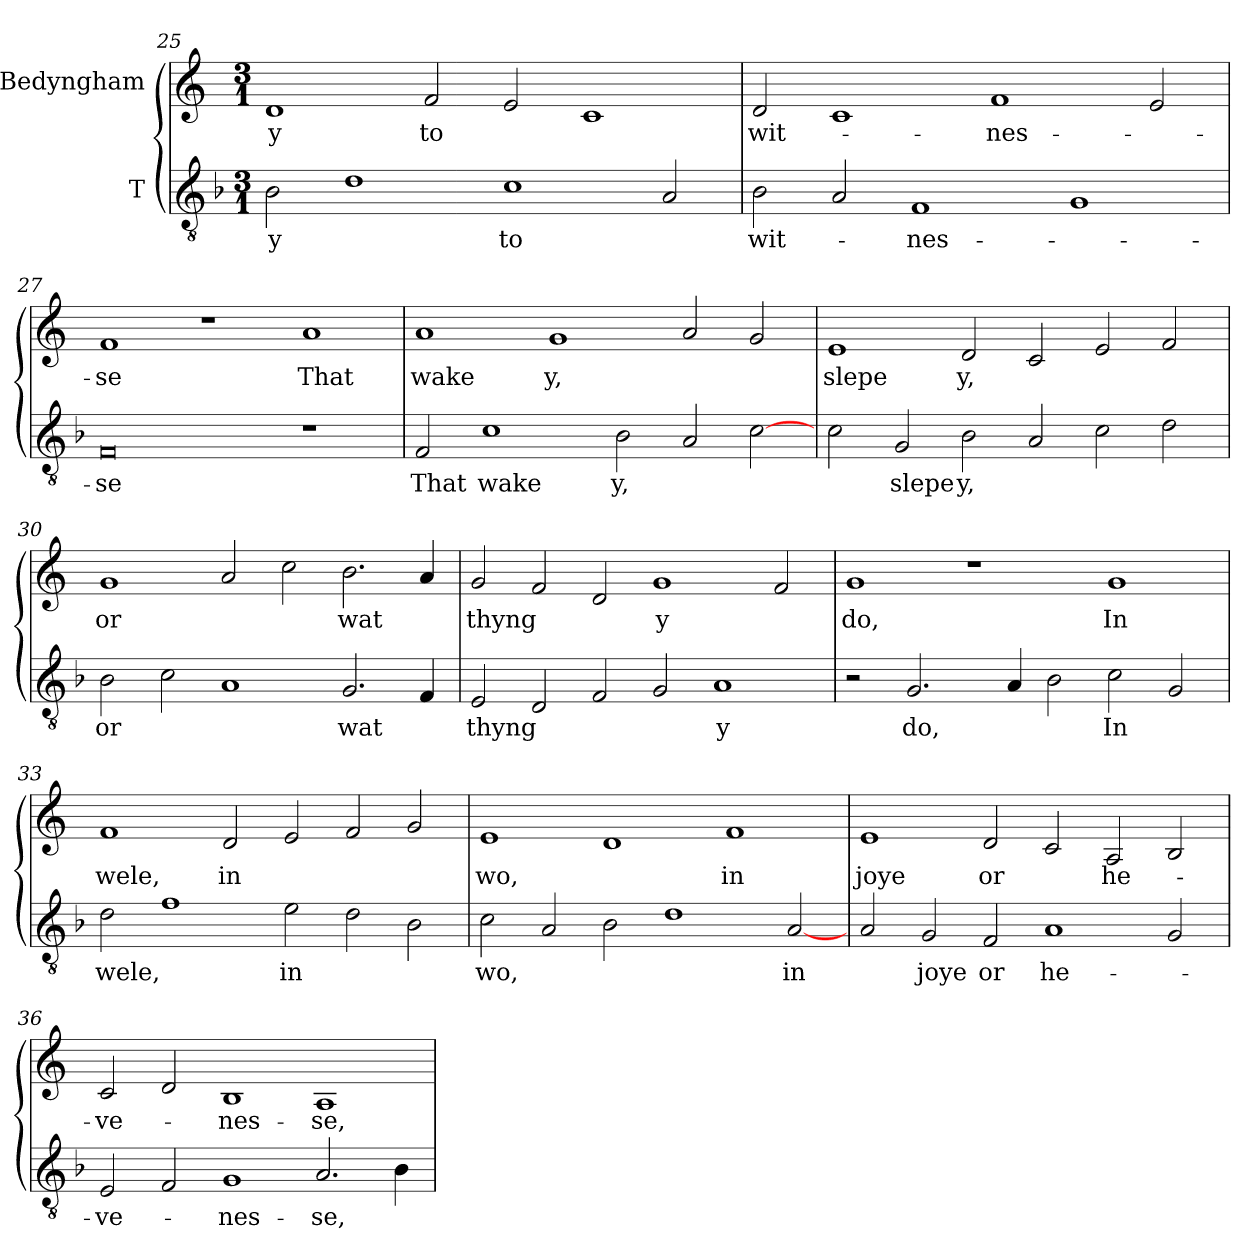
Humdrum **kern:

**kern	**text	**kern	**text
*part2	*part2	*part1	*part1
*staff2	*staff2	*staff1	*staff1
*I"T	*	*I"Bedyngham	*
*clefGv2	*	*clefG2	*
*ITrd7c12	*	*	*
*k[b-]	*	*k[]	*
*F:	*	*C:	*
*M3/1	*	*M3/1	*
=25	=25	=25	=25
!	!LO:LY:b:color=#000000	!	!
!	!	!	!LO:LY:b:color=#000000
2BB-i\	y	1di/	y
1Di\	.	.	.
!	!	!	!LO:LY:b:color=#000000
.	.	2fi/	to
!	!LO:LY:b:color=#000000	!	!
1Ci\	to	2ei/	.
.	.	1ci/	.
2AAi/	.	.	.
!!LO:LB:g=z
=26	=26	=26	=26
!	!LO:LY:b:color=#000000	!	!
!	!	!	!LO:LY:b:color=#000000
2BB-i\	wit-	2di/	wit-
2AAi/	.	1ci/	.
!	!LO:LY:b:color=#000000	!	!
1FFi/	-nes-	.	.
!	!	!	!LO:LY:b:color=#000000
.	.	1fi/	-nes-
1GGi/	.	.	.
.	.	2ei/	.
=27	=27	=27	=27
!	!LO:LY:b:color=#000000	!	!
!	!	!	!LO:LY:b:color=#000000
0FFi/	-se	1fi/	-se
.	.	1r	.
!	!	!	!LO:LY:b:color=#000000
1r	.	1ai/	That
=28	=28	=28	=28
!	!LO:LY:b:color=#000000	!	!
!	!	!	!LO:LY:b:color=#000000
2FFi/	That	1ai/	wake
!	!LO:LY:b:color=#000000	!	!
1Ci\	wake	.	.
!	!	!	!LO:LY:b:color=#000000
.	.	1gi/	y,
!	!LO:LY:b:color=#000000	!	!
2BB-i\	y,	.	.
2AAi/	.	2ai/	.
[2Ci\	.	2gi/	.
=29	=29	=29	=29
!	!	!	!LO:LY:b:color=#000000
2Ci\	.	1ei/	slepe
!	!LO:LY:b:color=#000000	!	!
2GGi/	slepe	.	.
!	!LO:LY:b:color=#000000	!	!
!	!	!	!LO:LY:b:color=#000000
2BB-i\	y,	2di/	y,
2AAi/	.	2ci/	.
2Ci\	.	2ei/	.
2Di\	.	2fi/	.
=30	=30	=30	=30
!	!LO:LY:b:color=#000000	!	!
!	!	!	!LO:LY:b:color=#000000
2BB-i\	or	1gi/	or
2Ci\	.	.	.
1AAi/	.	2ai/	.
.	.	2cci\	.
!	!LO:LY:b:color=#000000	!	!
!	!	!	!LO:LY:b:color=#000000
2.GGi/	wat	2.bi\	wat
4FFi/	.	4ai/	.
!!LO:LB:g=z
=31	=31	=31	=31
!	!LO:LY:b:color=#000000	!	!
!	!	!	!LO:LY:b:color=#000000
2EEi/	thyng	2gi/	thyng
2DDi/	.	2fi/	.
2FFi/	.	2di/	.
!	!	!	!LO:LY:b:color=#000000
2GGi/	.	1gi/	y
!	!LO:LY:b:color=#000000	!	!
1AAi/	y	.	.
.	.	2fi/	.
=32	=32	=32	=32
!	!	!	!LO:LY:b:color=#000000
2r	.	1gi/	do,
!	!LO:LY:b:color=#000000	!	!
2.GGi/	do,	.	.
.	.	1r	.
4AAi/	.	.	.
2BB-i\	.	.	.
!	!LO:LY:b:color=#000000	!	!
!	!	!	!LO:LY:b:color=#000000
2Ci\	In	1gi/	In
2GGi/	.	.	.
=33	=33	=33	=33
!	!LO:LY:b:color=#000000	!	!
!	!	!	!LO:LY:b:color=#000000
2Di\	wele,	1fi/	wele,
1Fi\	.	.	.
!	!	!	!LO:LY:b:color=#000000
.	.	2di/	in
!	!LO:LY:b:color=#000000	!	!
2Ei\	in	2ei/	.
2Di\	.	2fi/	.
2BB-i\	.	2gi/	.
=34	=34	=34	=34
!	!LO:LY:b:color=#000000	!	!
!	!	!	!LO:LY:b:color=#000000
2Ci\	wo,	1ei/	wo,
2AAi/	.	.	.
2BB-i\	.	1di/	.
1Di\	.	.	.
!	!	!	!LO:LY:b:color=#000000
.	.	1fi/	in
!	!LO:LY:b:color=#000000	!	!
[2AAi/	in	.	.
!!LO:LB:g=z
=35	=35	=35	=35
!	!	!	!LO:LY:b:color=#000000
2AAi/	.	1ei/	joye
!	!LO:LY:b:color=#000000	!	!
2GGi/	joye	.	.
!	!LO:LY:b:color=#000000	!	!
!	!	!	!LO:LY:b:color=#000000
2FFi/	or	2di/	or
!	!LO:LY:b:color=#000000	!	!
1AAi/	he-	2ci/	.
!	!	!	!LO:LY:b:color=#000000
.	.	2Ai/	he-
2GGi/	.	2Bi/	.
=36	=36	=36	=36
!	!LO:LY:b:color=#000000	!	!
!	!	!	!LO:LY:b:color=#000000
2EEi/	-ve-	2ci/	-ve-
2FFi/	.	2di/	.
!	!LO:LY:b:color=#000000	!	!
!	!	!	!LO:LY:b:color=#000000
1GGi/	-nes-	1Bi/	-nes-
!	!LO:LY:b:color=#000000	!	!
!	!	!	!LO:LY:b:color=#000000
2.AAi/	-se,	1Ai/	-se,
4BB-i\	.	.	.
=	=	=	=
*-	*-	*-	*-
